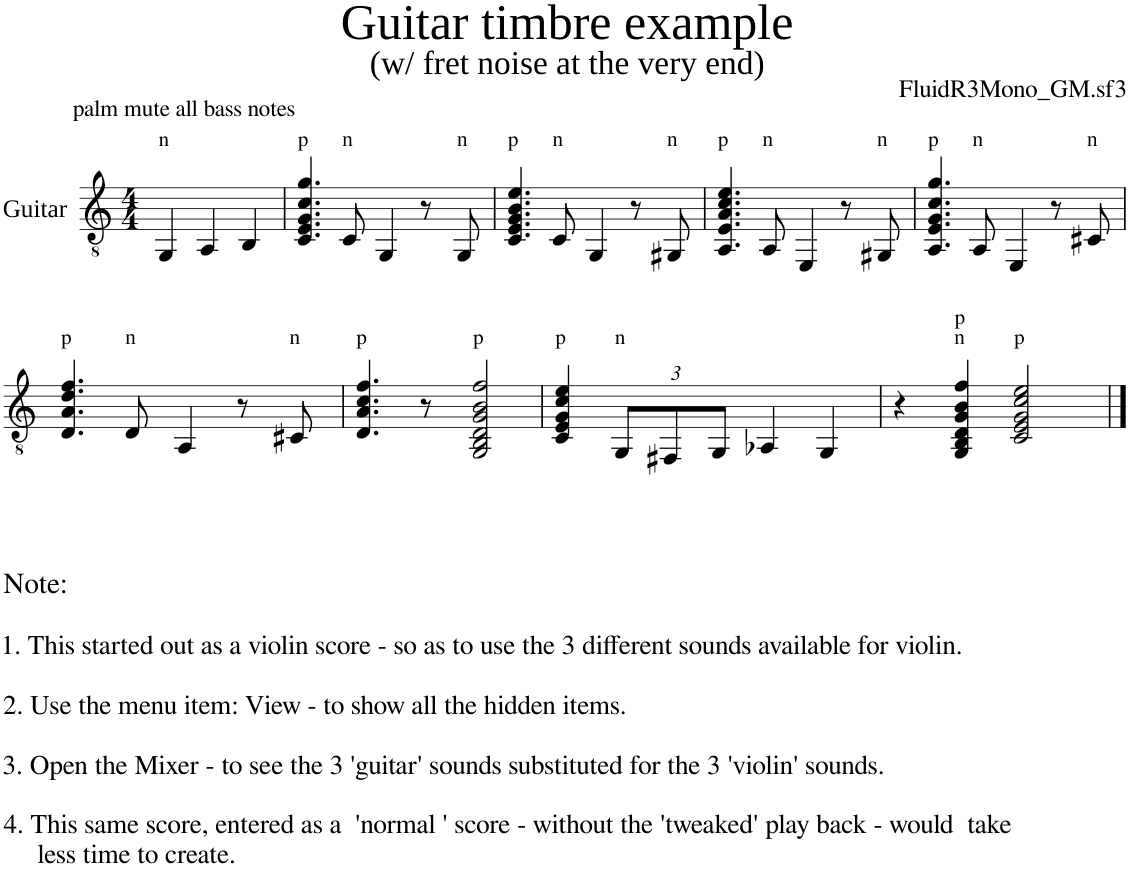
**kern
*part1
*staff1
*I"Guitar
*clefGv2
*k[]
*M4/4
=1
!LO:TX:a:t=palm mute all bass notes
!LO:TX:a:t=n
4GG/
4AA/
4BB/
=2
!LO:TX:a:t=p
4.C/ 4.E/ 4.G/ 4.c/ 4.g/
!LO:TX:a:t=n
8C/
4GG/
8r
!LO:TX:a:t=n
8GG/
=3
!LO:TX:a:t=p
4.C/ 4.E/ 4.G/ 4.B/ 4.e/
!LO:TX:a:t=n
8C/
4GG/
8r
!LO:TX:a:t=n
8GG#X/
=4
!LO:TX:a:t=p
4.AA/ 4.E/ 4.A/ 4.c/ 4.e/
!LO:TX:a:t=n
8AA/
4EE/
8r
!LO:TX:a:t=n
8GG#X/
=5
!LO:TX:a:t=p
4.AA/ 4.E/ 4.G/ 4.c/ 4.g/
!LO:TX:a:t=n
8AA/
4EE/
8r
!LO:TX:a:t=n
8C#X/
!!LO:LB:g=z
=6
!LO:TX:b:t=Note&colon;
!LO:TX:b:t=1. This started out as a violin score - so as to use the 3 different sounds available for violin.
!LO:TX:b:t=2. Use the menu item&colon; View - to show all the hidden items.
!LO:TX:b:t=3. Open the Mixer - to see the 3 'guitar' sounds substituted for the 3 'violin' sounds.
!LO:TX:b:t=4. This same score, entered as a  'normal ' score - without the 'tweaked' play back - would  take
!LO:TX:b:t=less time to create.
!LO:TX:a:t=p
4.D/ 4.A/ 4.d/ 4.f/
!LO:TX:a:t=n
8D/
4AA/
8r
!LO:TX:a:t=n
8C#X/
=7
!LO:TX:a:t=p
4.D/ 4.A/ 4.c/ 4.f/
8r
!LO:TX:a:t=p
2GG/ 2BB/ 2D/ 2G/ 2B/ 2f/
=8
!LO:TX:a:t=p
4C/ 4E/ 4G/ 4c/ 4e/
*Xbrackettup
!LO:TX:a:t=n
12GG/L
12FF#X/
12GG/J
4AA-X/
4GG/
=9
*^
4r	2.ryy
!LO:TX:a:t=n	!
!LO:TX:a:t=p	!
4GG/ 4BB/ 4D/ 4G/ 4B/ 4f/	.
!LO:TX:a:t=p	!
2C/ 2E/ 2G/ 2c/ 2e/	.
.	16G
.	16ryy
.	8ryy
*v	*v
==
*-
